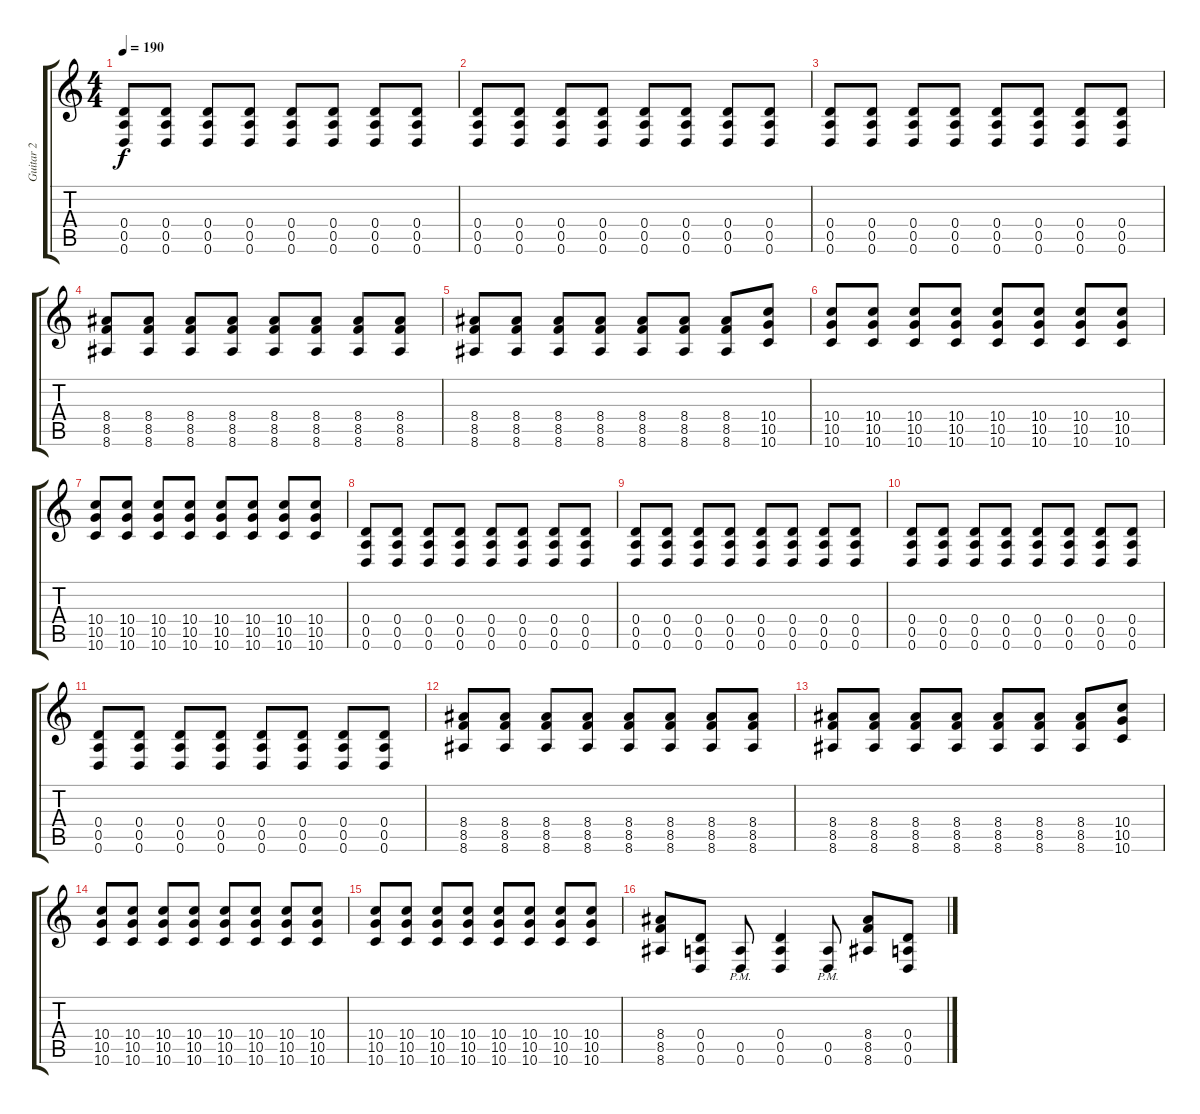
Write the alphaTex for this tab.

\track ("Guitar 2" "Guitar 2") {instrument distortionguitar}
\staff {score tabs}
\tuning (E4 B3 G3 D3 A2 D2) {hide}
\ts (4 4)
\tempo 190
\clef g2
\ks c
(0.4 0.5 0.6).8{dy f} (0.4 0.5 0.6).8 (0.4 0.5 0.6).8 (0.4 0.5 0.6).8 (0.4 0.5 0.6).8 (0.4 0.5 0.6).8 (0.4 0.5 0.6).8 (0.4 0.5 0.6).8 |
(0.4 0.5 0.6).8 (0.4 0.5 0.6).8 (0.4 0.5 0.6).8 (0.4 0.5 0.6).8 (0.4 0.5 0.6).8 (0.4 0.5 0.6).8 (0.4 0.5 0.6).8 (0.4 0.5 0.6).8 |
(0.4 0.5 0.6).8 (0.4 0.5 0.6).8 (0.4 0.5 0.6).8 (0.4 0.5 0.6).8 (0.4 0.5 0.6).8 (0.4 0.5 0.6).8 (0.4 0.5 0.6).8 (0.4 0.5 0.6).8 |
(8.4 8.5 8.6).8 (8.4 8.5 8.6).8 (8.4 8.5 8.6).8 (8.4 8.5 8.6).8 (8.4 8.5 8.6).8 (8.4 8.5 8.6).8 (8.4 8.5 8.6).8 (8.4 8.5 8.6).8 |
(8.4 8.5 8.6).8 (8.4 8.5 8.6).8 (8.4 8.5 8.6).8 (8.4 8.5 8.6).8 (8.4 8.5 8.6).8 (8.4 8.5 8.6).8 (8.4 8.5 8.6).8 (10.4 10.5 10.6).8 |
(10.4 10.5 10.6).8 (10.4 10.5 10.6).8 (10.4 10.5 10.6).8 (10.4 10.5 10.6).8 (10.4 10.5 10.6).8 (10.4 10.5 10.6).8 (10.4 10.5 10.6).8 (10.4 10.5 10.6).8 |
(10.4 10.5 10.6).8 (10.4 10.5 10.6).8 (10.4 10.5 10.6).8 (10.4 10.5 10.6).8 (10.4 10.5 10.6).8 (10.4 10.5 10.6).8 (10.4 10.5 10.6).8 (10.4 10.5 10.6).8 |
(0.4 0.5 0.6).8 (0.4 0.5 0.6).8 (0.4 0.5 0.6).8 (0.4 0.5 0.6).8 (0.4 0.5 0.6).8 (0.4 0.5 0.6).8 (0.4 0.5 0.6).8 (0.4 0.5 0.6).8 |
(0.4 0.5 0.6).8 (0.4 0.5 0.6).8 (0.4 0.5 0.6).8 (0.4 0.5 0.6).8 (0.4 0.5 0.6).8 (0.4 0.5 0.6).8 (0.4 0.5 0.6).8 (0.4 0.5 0.6).8 |
(0.4 0.5 0.6).8 (0.4 0.5 0.6).8 (0.4 0.5 0.6).8 (0.4 0.5 0.6).8 (0.4 0.5 0.6).8 (0.4 0.5 0.6).8 (0.4 0.5 0.6).8 (0.4 0.5 0.6).8 |
(0.4 0.5 0.6).8 (0.4 0.5 0.6).8 (0.4 0.5 0.6).8 (0.4 0.5 0.6).8 (0.4 0.5 0.6).8 (0.4 0.5 0.6).8 (0.4 0.5 0.6).8 (0.4 0.5 0.6).8 |
(8.4 8.5 8.6).8 (8.4 8.5 8.6).8 (8.4 8.5 8.6).8 (8.4 8.5 8.6).8 (8.4 8.5 8.6).8 (8.4 8.5 8.6).8 (8.4 8.5 8.6).8 (8.4 8.5 8.6).8 |
(8.4 8.5 8.6).8 (8.4 8.5 8.6).8 (8.4 8.5 8.6).8 (8.4 8.5 8.6).8 (8.4 8.5 8.6).8 (8.4 8.5 8.6).8 (8.4 8.5 8.6).8 (10.4 10.5 10.6).8 |
(10.4 10.5 10.6).8 (10.4 10.5 10.6).8 (10.4 10.5 10.6).8 (10.4 10.5 10.6).8 (10.4 10.5 10.6).8 (10.4 10.5 10.6).8 (10.4 10.5 10.6).8 (10.4 10.5 10.6).8 |
(10.4 10.5 10.6).8 (10.4 10.5 10.6).8 (10.4 10.5 10.6).8 (10.4 10.5 10.6).8 (10.4 10.5 10.6).8 (10.4 10.5 10.6).8 (10.4 10.5 10.6).8 (10.4 10.5 10.6).8 |
(8.4 8.5 8.6).8 (0.4 0.5 0.6).8 (0.5{pm} 0.6{pm}).8 (0.4 0.5 0.6).4 (0.5{pm} 0.6{pm}).8 (8.4 8.5 8.6).8 (0.4 0.5 0.6).8
